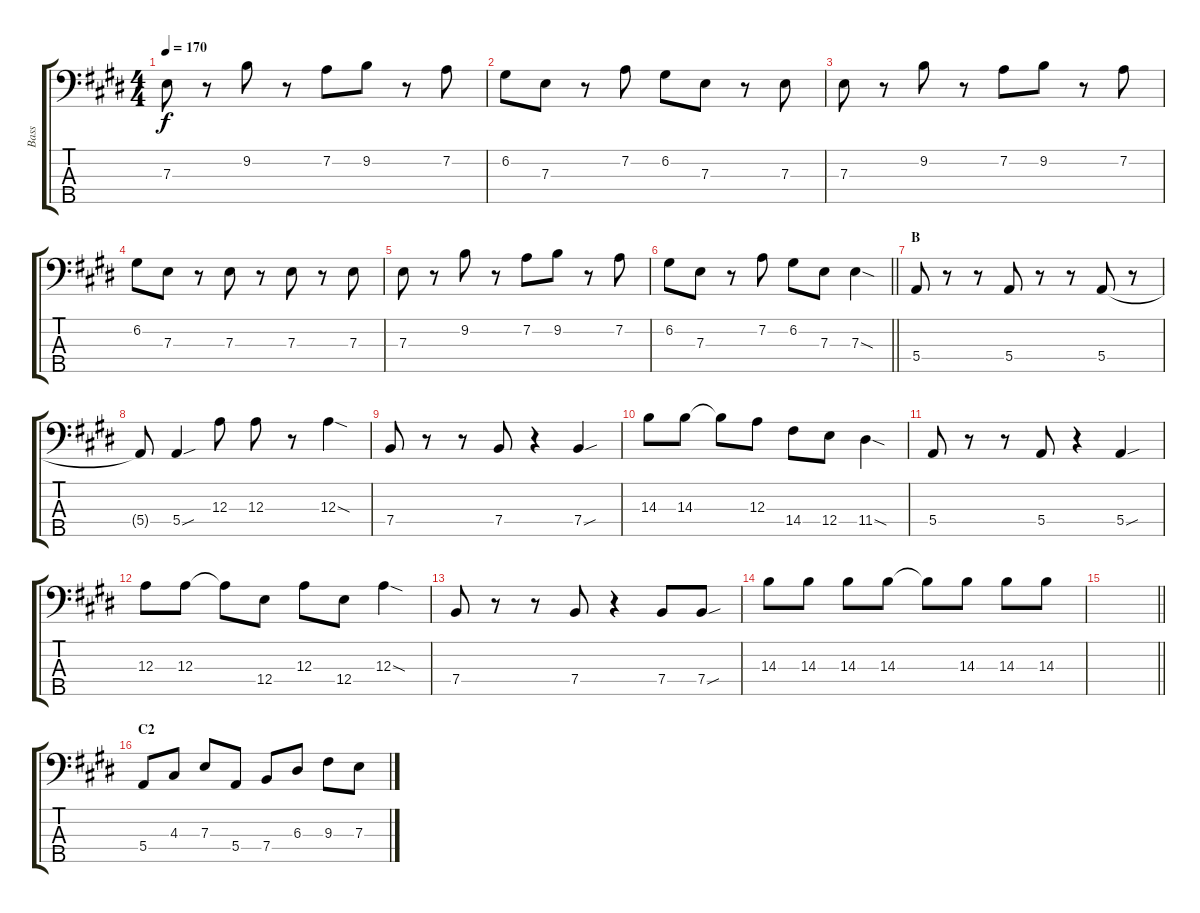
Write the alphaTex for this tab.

\track ("Bass" "Bass") {instrument electricbassfinger}
\staff {score tabs}
\tuning (G2 D2 A1 E1 B0) {hide}
\ts (4 4)
\tempo 170
\clef f4
\ks e
7.3.8{dy f} r.8 9.2.8 r.8 7.2.8 9.2.8 r.8 7.2.8 |
6.2.8 7.3.8 r.8 7.2.8 6.2.8 7.3.8 r.8 7.3.8 |
7.3.8 r.8 9.2.8 r.8 7.2.8 9.2.8 r.8 7.2.8 |
6.2.8 7.3.8 r.8 7.3.8 r.8 7.3.8 r.8 7.3.8 |
7.3.8 r.8 9.2.8 r.8 7.2.8 9.2.8 r.8 7.2.8 |
\barLineRight lightlight
6.2.8 7.3.8 r.8 7.2.8 6.2.8 7.3.8 7.3{sod}.4 |
\section ("" "B")
5.4.8 r.8 r.8 5.4.8 r.8 r.8 5.4.8 r.8 |
5.4{t}.8 5.4{sou}.4 12.3.8 12.3.8 r.8 12.3{sod}.4 |
7.4.8 r.8 r.8 7.4.8 r.4 7.4{sou}.4 |
14.3.8 14.3.8 14.3{t}.8 12.3.8 14.4.8 12.4.8 11.4{sod}.4 |
5.4.8 r.8 r.8 5.4.8 r.4 5.4{sou}.4 |
12.3.8 12.3.8 12.3{t}.8 12.4.8 12.3.8 12.4.8 12.3{sod}.4 |
7.4.8 r.8 r.8 7.4.8 r.4 7.4.8 7.4{sou}.8 |
14.3.8 14.3.8 14.3.8 14.3.8 14.3{t}.8 14.3.8 14.3.8 14.3.8 |
\barLineRight lightlight
|
\section ("" "C2")
5.4.8 4.3.8 7.3.8 5.4.8 7.4.8 6.3.8 9.3.8 7.3.8
